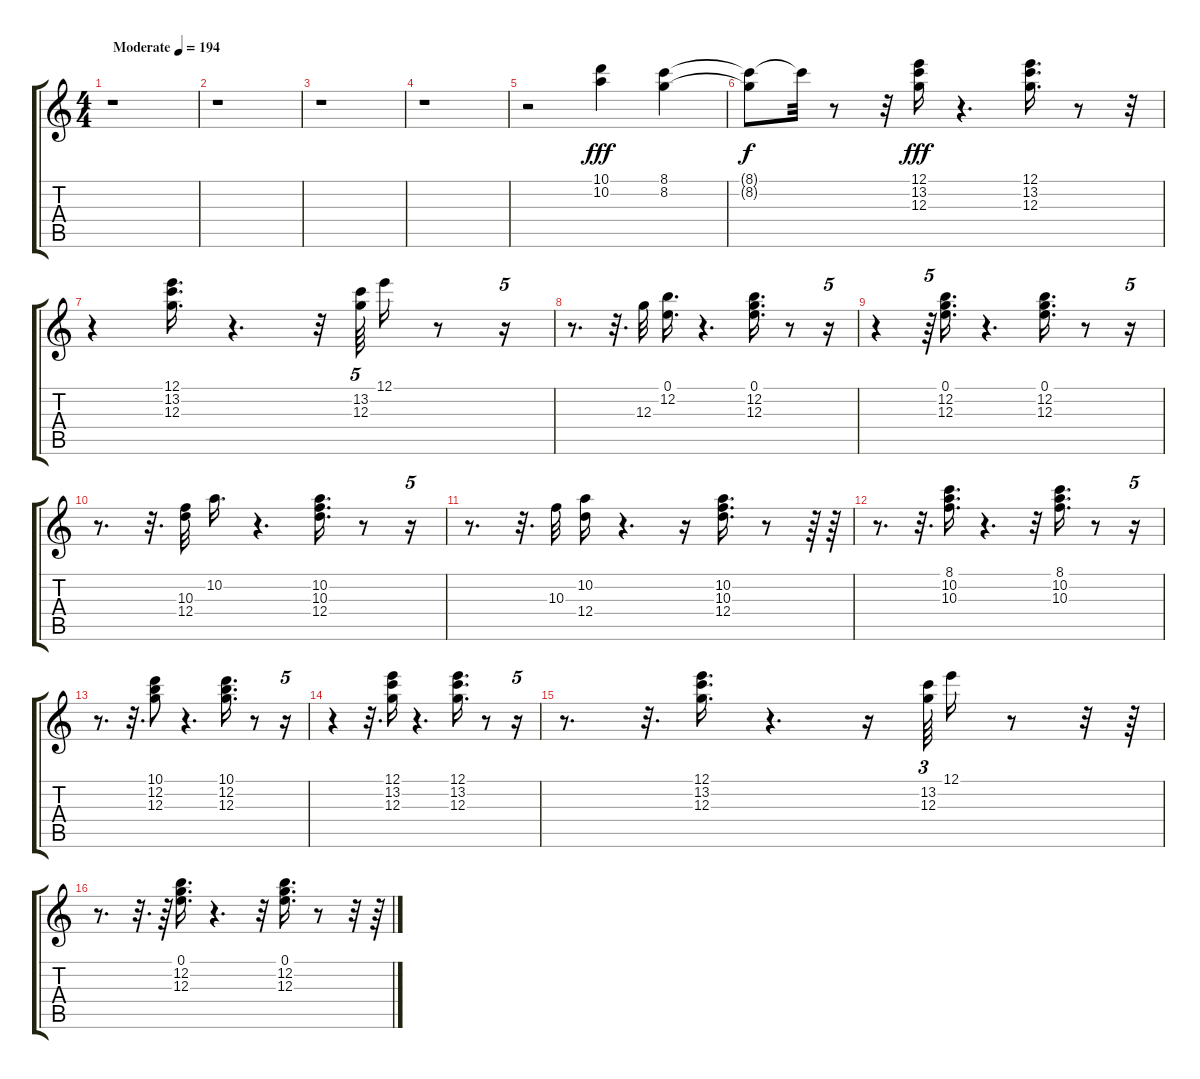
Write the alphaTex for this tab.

\track "" {instrument electricguitarclean}
\staff {score tabs}
\tuning (E4 B3 G3 D3 A2 E2) {hide}
\ts (4 4)
\tempo (194 "Moderate")
\clef g2
\ks c
r.1{dy fff instrument electricguitarclean} |
r.1 |
r.1 |
r.1 |
r.2 (10.1 10.2).4 (8.1 8.2).4 |
(8.1{t} 8.2{t}).8{dy f} 8.1{t}.32 r.8 r.32 (12.1 13.2 12.3).16{dy fff} r.4{d} (12.1 13.2 12.3).16{d} r.8 r.32 |
r.4 (12.1 13.2 12.3).16{d} r.4{d} r.32 (13.2 12.3).64{tu (5 4)} 12.1.16 r.8 r.16{tu (5 4)} |
r.8{d} r.32{d} 12.3.32 (0.1 12.2).16{d} r.4{d} (0.1 12.2 12.3).16{d} r.8 r.16{tu (5 4)} |
r.4 r.64{tu (5 4)} (0.1 12.2 12.3).16{d} r.4{d} (0.1 12.2 12.3).16{d} r.8 r.16{tu (5 4)} |
r.8{d} r.32{d} (10.3 12.4).32 10.2.16{d} r.4{d} (10.2 10.3 12.4).16{d} r.8 r.16{tu (5 4)} |
r.8{d} r.32{d} 10.3.32 (10.2 12.4).16 r.4{d} r.16 (10.2 10.3 12.4).16{d} r.8 r.64 r.64 |
r.8{d} r.32{d} (8.1 10.2 10.3).16{d} r.4{d} r.32 (8.1 10.2 10.3).16{d} r.8 r.16{tu (5 4)} |
r.8{d} r.32{d} (10.1 12.2 12.3).8 r.4{d} (10.1 12.2 12.3).16{d} r.8 r.16{tu (5 4)} |
r.4 r.32{d} (12.1 13.2 12.3).16 r.4{d} (12.1 13.2 12.3).16{d} r.8 r.16{tu (5 4)} |
r.8{d} r.32{d} (12.1 13.2 12.3).16{d} r.4{d} r.16 (13.2 12.3).64{tu (3 2)} 12.1.16 r.8 r.32 r.64 |
r.8{d} r.32{d} r.64 (0.1 12.2 12.3).16{d} r.4{d} r.32 (0.1 12.2 12.3).16{d} r.8 r.32 r.64
